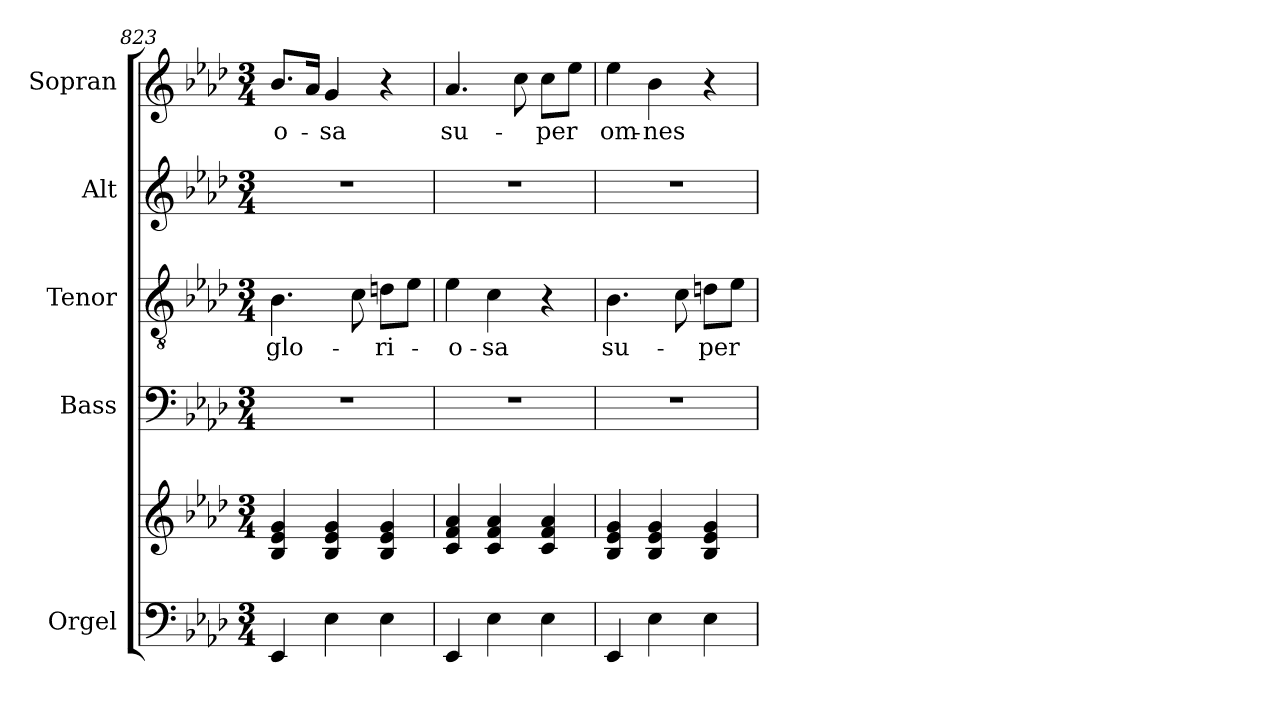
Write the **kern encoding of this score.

**kern	**kern	**kern	**kern	**text	**kern	**kern	**text
*part5	*part5	*part4	*part3	*part3	*part2	*part1	*part1
*staff6	*staff5	*staff4	*staff3	*staff3	*staff2	*staff1	*staff1
*I"Orgel	*	*I"Bass	*I"Tenor	*	*I"Alt	*I"Sopran	*
*I'Org.	*	*I'B.	*I'T.	*	*I'A.	*I'S.	*
*clefF4	*clefG2	*clefF4	*clefGv2	*	*clefG2	*clefG2	*
*k[b-e-a-d-]	*k[b-e-a-d-]	*k[b-e-a-d-]	*k[b-e-a-d-]	*	*k[b-e-a-d-]	*k[b-e-a-d-]	*
*A-:	*A-:	*A-:	*A-:	*	*A-:	*A-:	*
*M3/4	*M3/4	*M3/4	*M3/4	*	*M3/4	*M3/4	*
=823	=823	=823	=823	=823	=823	=823	=823
!	!	!	!	!LO:LY:b	!	!	!LO:LY:b
4EE-/	4B-/ 4e-/ 4g/	2.r	4.B-\	glo-	2.r	8.b-/L	-o-
.	.	.	.	.	.	16a-/Jk	.
!	!	!	!	!	!	!	!LO:LY:b
4E-\	4B-/ 4e-/ 4g/	.	.	.	.	4g/	-sa
.	.	.	8c\	.	.	.	.
!	!	!	!	!LO:LY:b	!	!	!
4E-\	4B-/ 4e-/ 4g/	.	8dn\L	-ri-	.	4r	.
.	.	.	8e-\J	.	.	.	.
!!LO:PB:g=z
=824	=824	=824	=824	=824	=824	=824	=824
!	!	!	!	!LO:LY:b	!	!	!LO:LY:b
4EE-/	4c/ 4f/ 4a-/	2.r	4e-\	-o-	2.r	4.a-/	su-
!	!	!	!	!LO:LY:b	!	!	!
4E-\	4c/ 4f/ 4a-/	.	4c\	-sa	.	.	.
.	.	.	.	.	.	8cc\	.
!	!	!	!	!	!	!	!LO:LY:b
4E-\	4c/ 4f/ 4a-/	.	4r	.	.	8cc\L	-per
.	.	.	.	.	.	8ee-\J	.
=825	=825	=825	=825	=825	=825	=825	=825
!	!	!	!	!LO:LY:b	!	!	!LO:LY:b
4EE-/	4B-/ 4e-/ 4g/	2.r	4.B-\	su-	2.r	4ee-\	om-
!	!	!	!	!	!	!	!LO:LY:b
4E-\	4B-/ 4e-/ 4g/	.	.	.	.	4b-\	-nes
.	.	.	8c\	.	.	.	.
!	!	!	!	!LO:LY:b	!	!	!
4E-\	4B-/ 4e-/ 4g/	.	8dn\L	-per	.	4r	.
.	.	.	8e-\J	.	.	.	.
=	=	=	=	=	=	=	=
*-	*-	*-	*-	*-	*-	*-	*-
